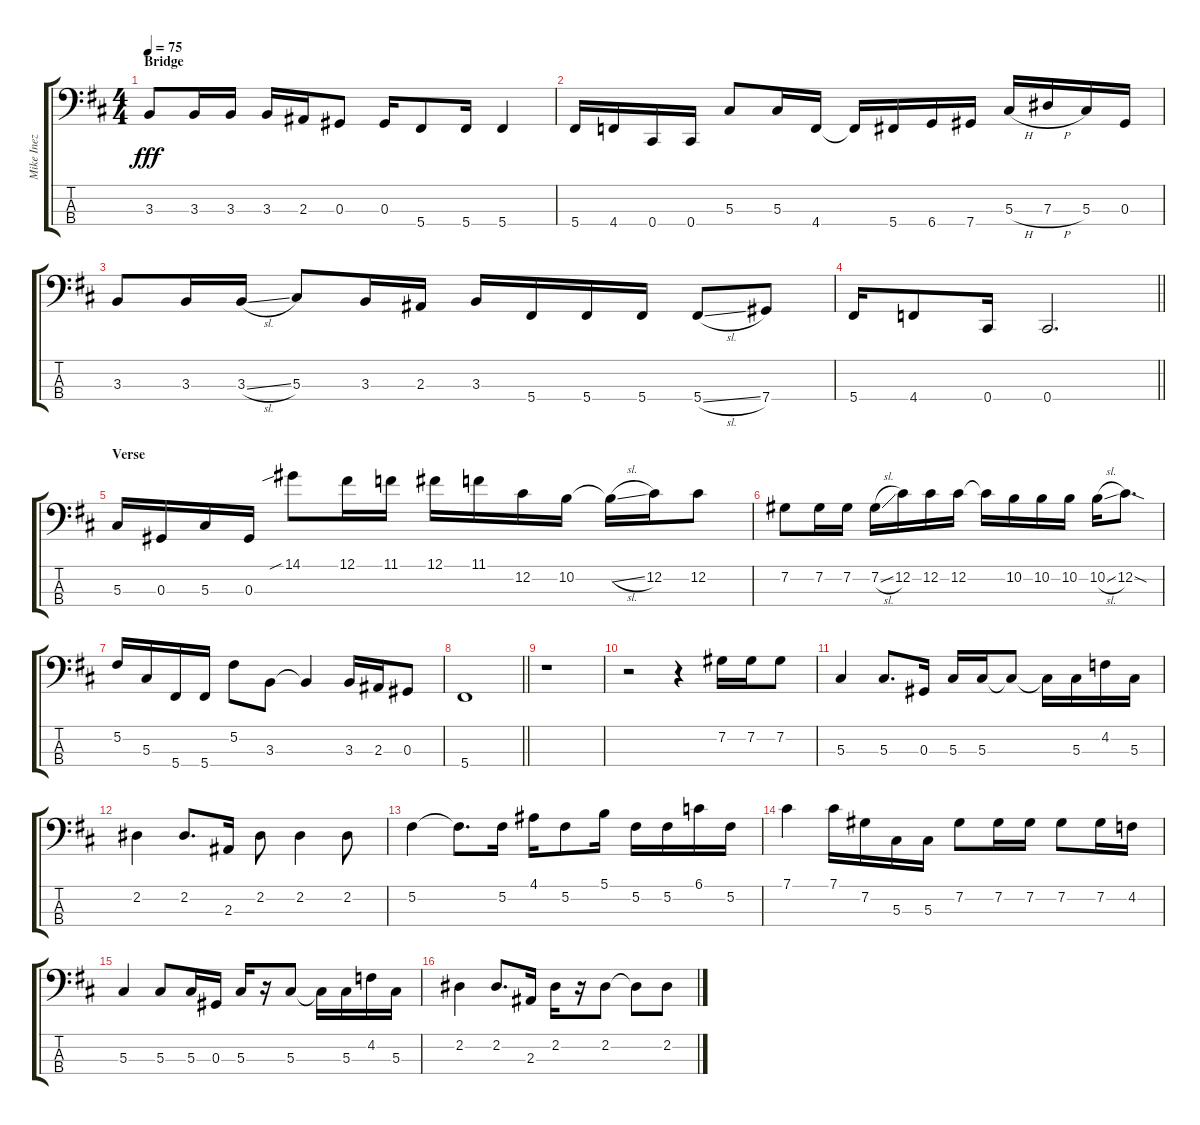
\track ("Mike Inez - Bass" "Mike Inez ") {instrument electricbasspick}
\staff {score tabs}
\tuning (Gb2 Db2 Ab1 Db1) {hide}
\ts (4 4)
\section ("" "Bridge")
\tempo 75
\clef f4
\ks d
3.3.8{dy fff} 3.3.16 3.3.16 3.3.16 2.3.16 0.3.8 0.3.16 5.4.8 5.4.16 5.4.4 |
5.4.16 4.4.16 0.4.16 0.4.16 5.3.8 5.3.16 4.4.16 4.4{t}.16 5.4.16 6.4.16 7.4.16 5.3{h}.16 7.3{h}.16 5.3.16 0.3.16 |
3.3.8 3.3.16 3.3{sl}.16 5.3.8 3.3.16 2.3.16 3.3.16 5.4.16 5.4.16 5.4.16 5.4{sl}.8 7.4.8 |
\barLineRight lightlight
5.4.16 4.4.8 0.4.16 0.4.2{d} |
\section ("" "Verse")
5.3.16 0.3.16 5.3.16 0.3.16 14.1{sib}.8 12.1.16 11.1.16 12.1.16 11.1.16 12.2.16 10.2.16 10.2{sl t}.16 12.2.16 12.2.8 |
7.2.8 7.2.16 7.2.16 7.2{sl}.16 12.2.16 12.2.16 12.2.16 12.2{t}.16 10.2.16 10.2.16 10.2.16 10.2{sl}.16 12.2{sod}.8{d} |
5.2.16 5.3.16 5.4.16 5.4.16 5.2.8 3.3.8 3.3{t}.4 3.3.16 2.3.16 0.3.8 |
\barLineRight lightlight
5.4.1 |
r.1 |
r.2 r.4 7.2.16 7.2.16 7.2.8 |
5.3.4 5.3.8{d} 0.3.16 5.3.16 5.3.16 5.3{t}.8 5.3{t}.16 5.3.16 4.2.16 5.3.16 |
2.2.4 2.2.8{d} 2.3.16 2.2.8 2.2.4 2.2.8 |
5.2.4 5.2{t}.8{d} 5.2.16 4.1.16 5.2.8 5.1.16 5.2.16 5.2.16 6.1.16 5.2.16 |
7.1.4 7.1.16 7.2.16 5.3.16 5.3.16 7.2.8 7.2.16 7.2.16 7.2.8 7.2.16 4.2.16 |
5.3.4 5.3.8 5.3.16 0.3.16 5.3.16 r.16 5.3.8 5.3{t}.16 5.3.16 4.2.16 5.3.16 |
2.2.4 2.2.8{d} 2.3.16 2.2.16 r.16 2.2.8 2.2{t}.8 2.2.8
